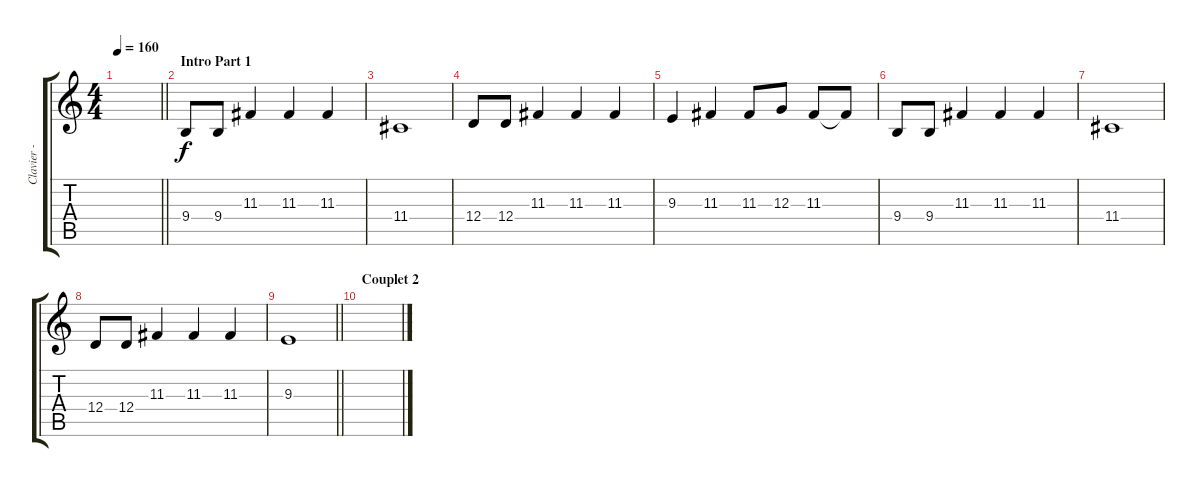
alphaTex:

\track ("Clavier - Miikka" "Clavier - ") {instrument tangoaccordion bank 7}
\staff {score tabs}
\tuning (E4 B3 G3 D3 A2 E2) {hide}
\ts (4 4)
\tempo 160
\clef g2
\barLineRight lightlight
\ks c
|
\section ("" "Intro Part 1")
9.4.8 9.4.8 11.3.4 11.3.4 11.3.4 |
11.4.1 |
12.4.8 12.4.8 11.3.4 11.3.4 11.3.4 |
9.3.4 11.3.4 11.3.8 12.3.8 11.3.8 11.3{t}.8 |
9.4.8 9.4.8 11.3.4 11.3.4 11.3.4 |
11.4.1 |
12.4.8 12.4.8 11.3.4 11.3.4 11.3.4 |
\barLineRight lightlight
9.3.1 |
\section ("" "Couplet 2")
